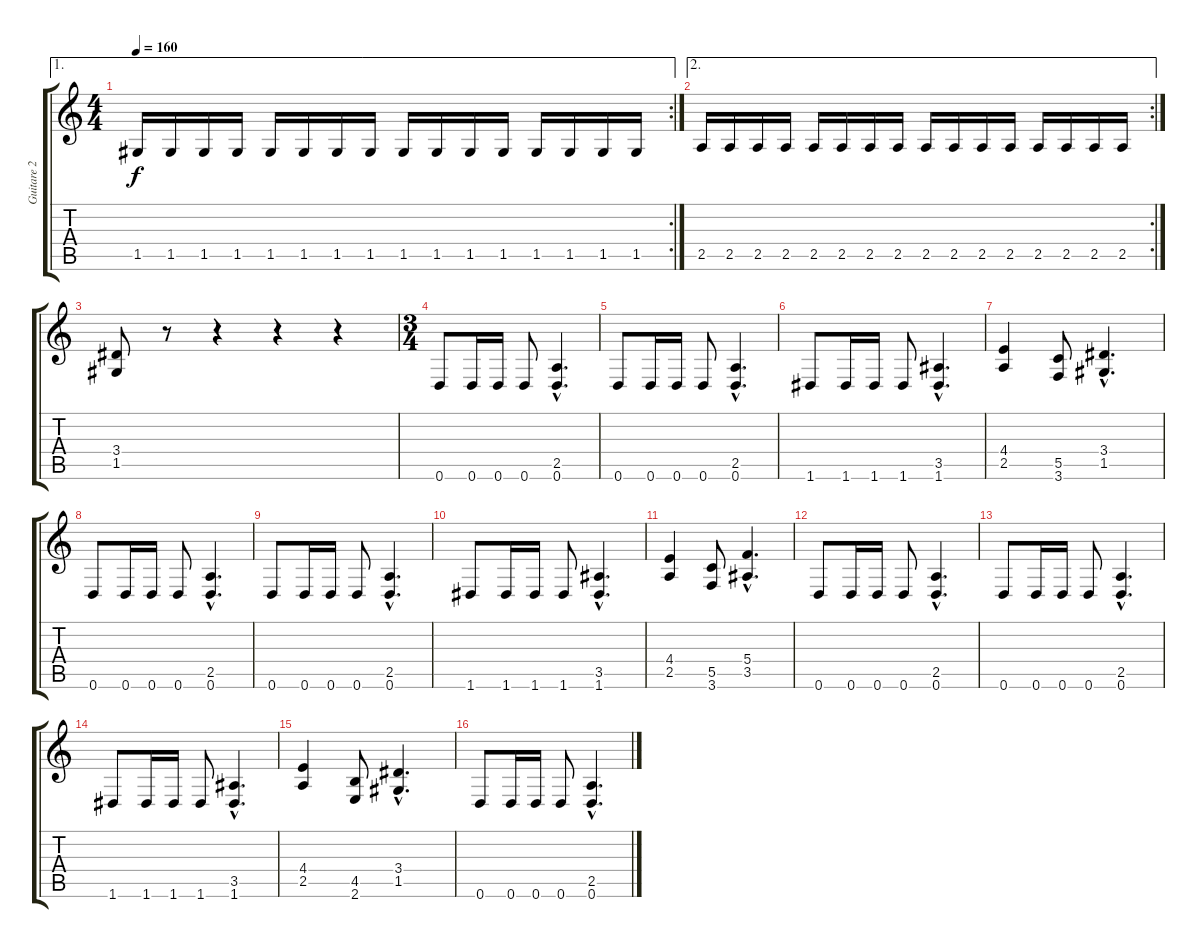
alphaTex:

\track ("Guitare 2 " "Guitare 2 ") {instrument distortionguitar}
\staff {score tabs}
\tuning (D4 A3 F3 C3 G2 D2) {hide}
\ae 1
\rc 2
\ts (4 4)
\tempo 160
\clef g2
\ks c
1.5.16{dy f} 1.5.16 1.5.16 1.5.16 1.5.16 1.5.16 1.5.16 1.5.16 1.5.16 1.5.16 1.5.16 1.5.16 1.5.16 1.5.16 1.5.16 1.5.16 |
\ae 2
\rc 2
2.5.16 2.5.16 2.5.16 2.5.16 2.5.16 2.5.16 2.5.16 2.5.16 2.5.16 2.5.16 2.5.16 2.5.16 2.5.16 2.5.16 2.5.16 2.5.16 |
(3.4 1.5).8 r.8 r.4 r.4 r.4 |
\ts (3 4)
0.6.8 0.6.16 0.6.16 0.6.8 (2.5{hac} 0.6{hac}).4{d} |
0.6.8 0.6.16 0.6.16 0.6.8 (2.5{hac} 0.6{hac}).4{d} |
1.6.8 1.6.16 1.6.16 1.6.8 (3.5{hac} 1.6{hac}).4{d} |
(4.4 2.5).4 (5.5 3.6).8 (3.4{hac} 1.5{hac}).4{d} |
0.6.8 0.6.16 0.6.16 0.6.8 (2.5{hac} 0.6{hac}).4{d} |
0.6.8 0.6.16 0.6.16 0.6.8 (2.5{hac} 0.6{hac}).4{d} |
1.6.8 1.6.16 1.6.16 1.6.8 (3.5{hac} 1.6{hac}).4{d} |
(4.4 2.5).4 (5.5 3.6).8 (5.4{hac} 3.5{hac}).4{d} |
0.6.8 0.6.16 0.6.16 0.6.8 (2.5{hac} 0.6{hac}).4{d} |
0.6.8 0.6.16 0.6.16 0.6.8 (2.5{hac} 0.6{hac}).4{d} |
1.6.8 1.6.16 1.6.16 1.6.8 (3.5{hac} 1.6{hac}).4{d} |
(4.4 2.5).4 (4.5 2.6).8 (3.4{hac} 1.5{hac}).4{d} |
0.6.8 0.6.16 0.6.16 0.6.8 (2.5{hac} 0.6{hac}).4{d}
